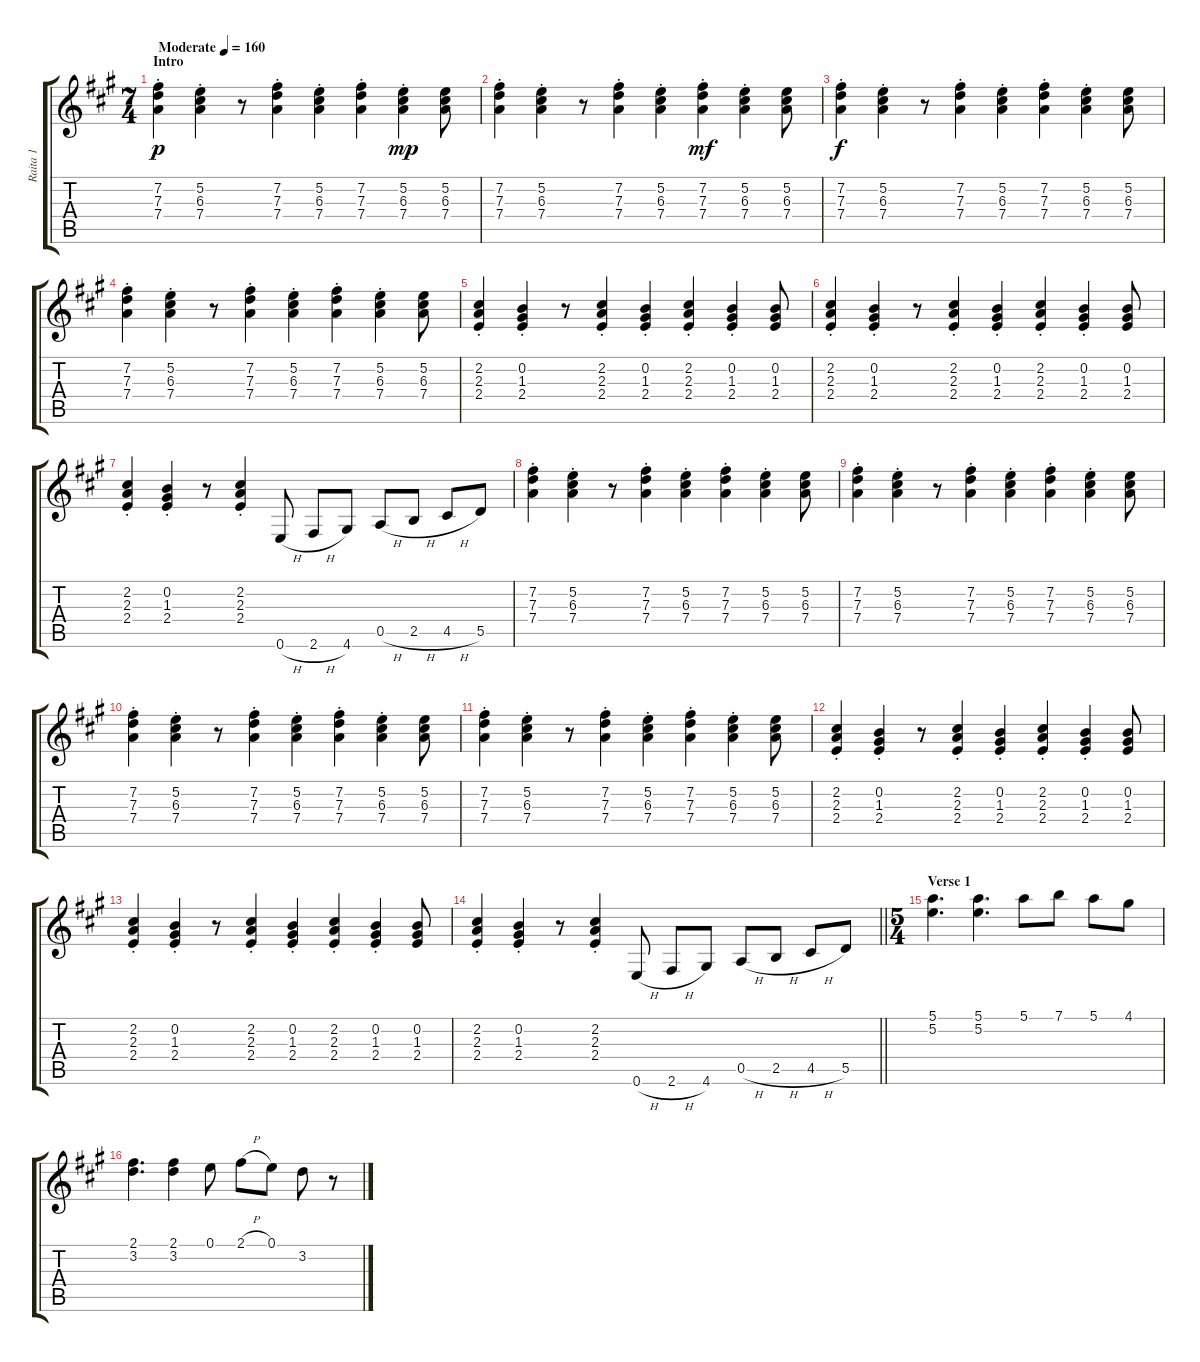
\track ("Raita 1" "Raita 1") {instrument electricguitarjazz}
\staff {score tabs}
\tuning (E4 B3 G3 D3 A2 E2) {hide}
\ts (7 4)
\section ("" "Intro")
\tempo (160 "Moderate")
\clef g2
\ks a
(7.2{st} 7.3{st} 7.4{st}).4{dy p instrument electricguitarjazz} (5.2{st} 6.3{st} 7.4{st}).4 r.8 (7.2{st} 7.3{st} 7.4{st}).4 (5.2{st} 6.3{st} 7.4{st}).4 (7.2{st} 7.3{st} 7.4{st}).4 (5.2{st} 6.3{st} 7.4{st}).4{dy mp} (5.2 6.3 7.4).8 |
(7.2{st} 7.3{st} 7.4{st}).4 (5.2{st} 6.3{st} 7.4{st}).4 r.8 (7.2{st} 7.3{st} 7.4{st}).4 (5.2{st} 6.3{st} 7.4{st}).4 (7.2{st} 7.3{st} 7.4{st}).4{dy mf} (5.2{st} 6.3{st} 7.4{st}).4 (5.2 6.3 7.4).8 |
(7.2{st} 7.3{st} 7.4{st}).4{dy f} (5.2{st} 6.3{st} 7.4{st}).4 r.8 (7.2{st} 7.3{st} 7.4{st}).4 (5.2{st} 6.3{st} 7.4{st}).4 (7.2{st} 7.3{st} 7.4{st}).4 (5.2{st} 6.3{st} 7.4{st}).4 (5.2 6.3 7.4).8 |
(7.2{st} 7.3{st} 7.4{st}).4 (5.2{st} 6.3{st} 7.4{st}).4 r.8 (7.2{st} 7.3{st} 7.4{st}).4 (5.2{st} 6.3{st} 7.4{st}).4 (7.2{st} 7.3{st} 7.4{st}).4 (5.2{st} 6.3{st} 7.4{st}).4 (5.2 6.3 7.4).8 |
(2.2{st} 2.3{st} 2.4{st}).4 (0.2{st} 1.3{st} 2.4{st}).4 r.8 (2.2{st} 2.3{st} 2.4{st}).4 (0.2{st} 1.3{st} 2.4{st}).4 (2.2{st} 2.3{st} 2.4{st}).4 (0.2{st} 1.3{st} 2.4{st}).4 (0.2 1.3 2.4).8 |
(2.2{st} 2.3{st} 2.4{st}).4 (0.2{st} 1.3{st} 2.4{st}).4 r.8 (2.2{st} 2.3{st} 2.4{st}).4 (0.2{st} 1.3{st} 2.4{st}).4 (2.2{st} 2.3{st} 2.4{st}).4 (0.2{st} 1.3{st} 2.4{st}).4 (0.2 1.3 2.4).8 |
(2.2{st} 2.3{st} 2.4{st}).4 (0.2{st} 1.3{st} 2.4{st}).4 r.8 (2.2{st} 2.3{st} 2.4{st}).4 0.6{h}.8 2.6{h}.8 4.6.8 0.5{h}.8 2.5{h}.8 4.5{h}.8 5.5.8 |
(7.2{st} 7.3{st} 7.4{st}).4 (5.2{st} 6.3{st} 7.4{st}).4 r.8 (7.2{st} 7.3{st} 7.4{st}).4 (5.2{st} 6.3{st} 7.4{st}).4 (7.2{st} 7.3{st} 7.4{st}).4 (5.2{st} 6.3{st} 7.4{st}).4 (5.2 6.3 7.4).8 |
(7.2{st} 7.3{st} 7.4{st}).4 (5.2{st} 6.3{st} 7.4{st}).4 r.8 (7.2{st} 7.3{st} 7.4{st}).4 (5.2{st} 6.3{st} 7.4{st}).4 (7.2{st} 7.3{st} 7.4{st}).4 (5.2{st} 6.3{st} 7.4{st}).4 (5.2 6.3 7.4).8 |
(7.2{st} 7.3{st} 7.4{st}).4 (5.2{st} 6.3{st} 7.4{st}).4 r.8 (7.2{st} 7.3{st} 7.4{st}).4 (5.2{st} 6.3{st} 7.4{st}).4 (7.2{st} 7.3{st} 7.4{st}).4 (5.2{st} 6.3{st} 7.4{st}).4 (5.2 6.3 7.4).8 |
(7.2{st} 7.3{st} 7.4{st}).4 (5.2{st} 6.3{st} 7.4{st}).4 r.8 (7.2{st} 7.3{st} 7.4{st}).4 (5.2{st} 6.3{st} 7.4{st}).4 (7.2{st} 7.3{st} 7.4{st}).4 (5.2{st} 6.3{st} 7.4{st}).4 (5.2 6.3 7.4).8 |
(2.2{st} 2.3{st} 2.4{st}).4 (0.2{st} 1.3{st} 2.4{st}).4 r.8 (2.2{st} 2.3{st} 2.4{st}).4 (0.2{st} 1.3{st} 2.4{st}).4 (2.2{st} 2.3{st} 2.4{st}).4 (0.2{st} 1.3{st} 2.4{st}).4 (0.2 1.3 2.4).8 |
(2.2{st} 2.3{st} 2.4{st}).4 (0.2{st} 1.3{st} 2.4{st}).4 r.8 (2.2{st} 2.3{st} 2.4{st}).4 (0.2{st} 1.3{st} 2.4{st}).4 (2.2{st} 2.3{st} 2.4{st}).4 (0.2{st} 1.3{st} 2.4{st}).4 (0.2 1.3 2.4).8 |
\barLineRight lightlight
(2.2{st} 2.3{st} 2.4{st}).4 (0.2{st} 1.3{st} 2.4{st}).4 r.8 (2.2{st} 2.3{st} 2.4{st}).4 0.6{h}.8 2.6{h}.8 4.6.8 0.5{h}.8 2.5{h}.8 4.5{h}.8 5.5.8 |
\ts (5 4)
\section ("" "Verse 1")
(5.1 5.2).4{d} (5.1 5.2).4{d} 5.1.8 7.1.8 5.1.8 4.1.8 |
(2.1 3.2).4{d} (2.1 3.2).4 0.1.8 2.1{h}.8 0.1.8 3.2.8 r.8
